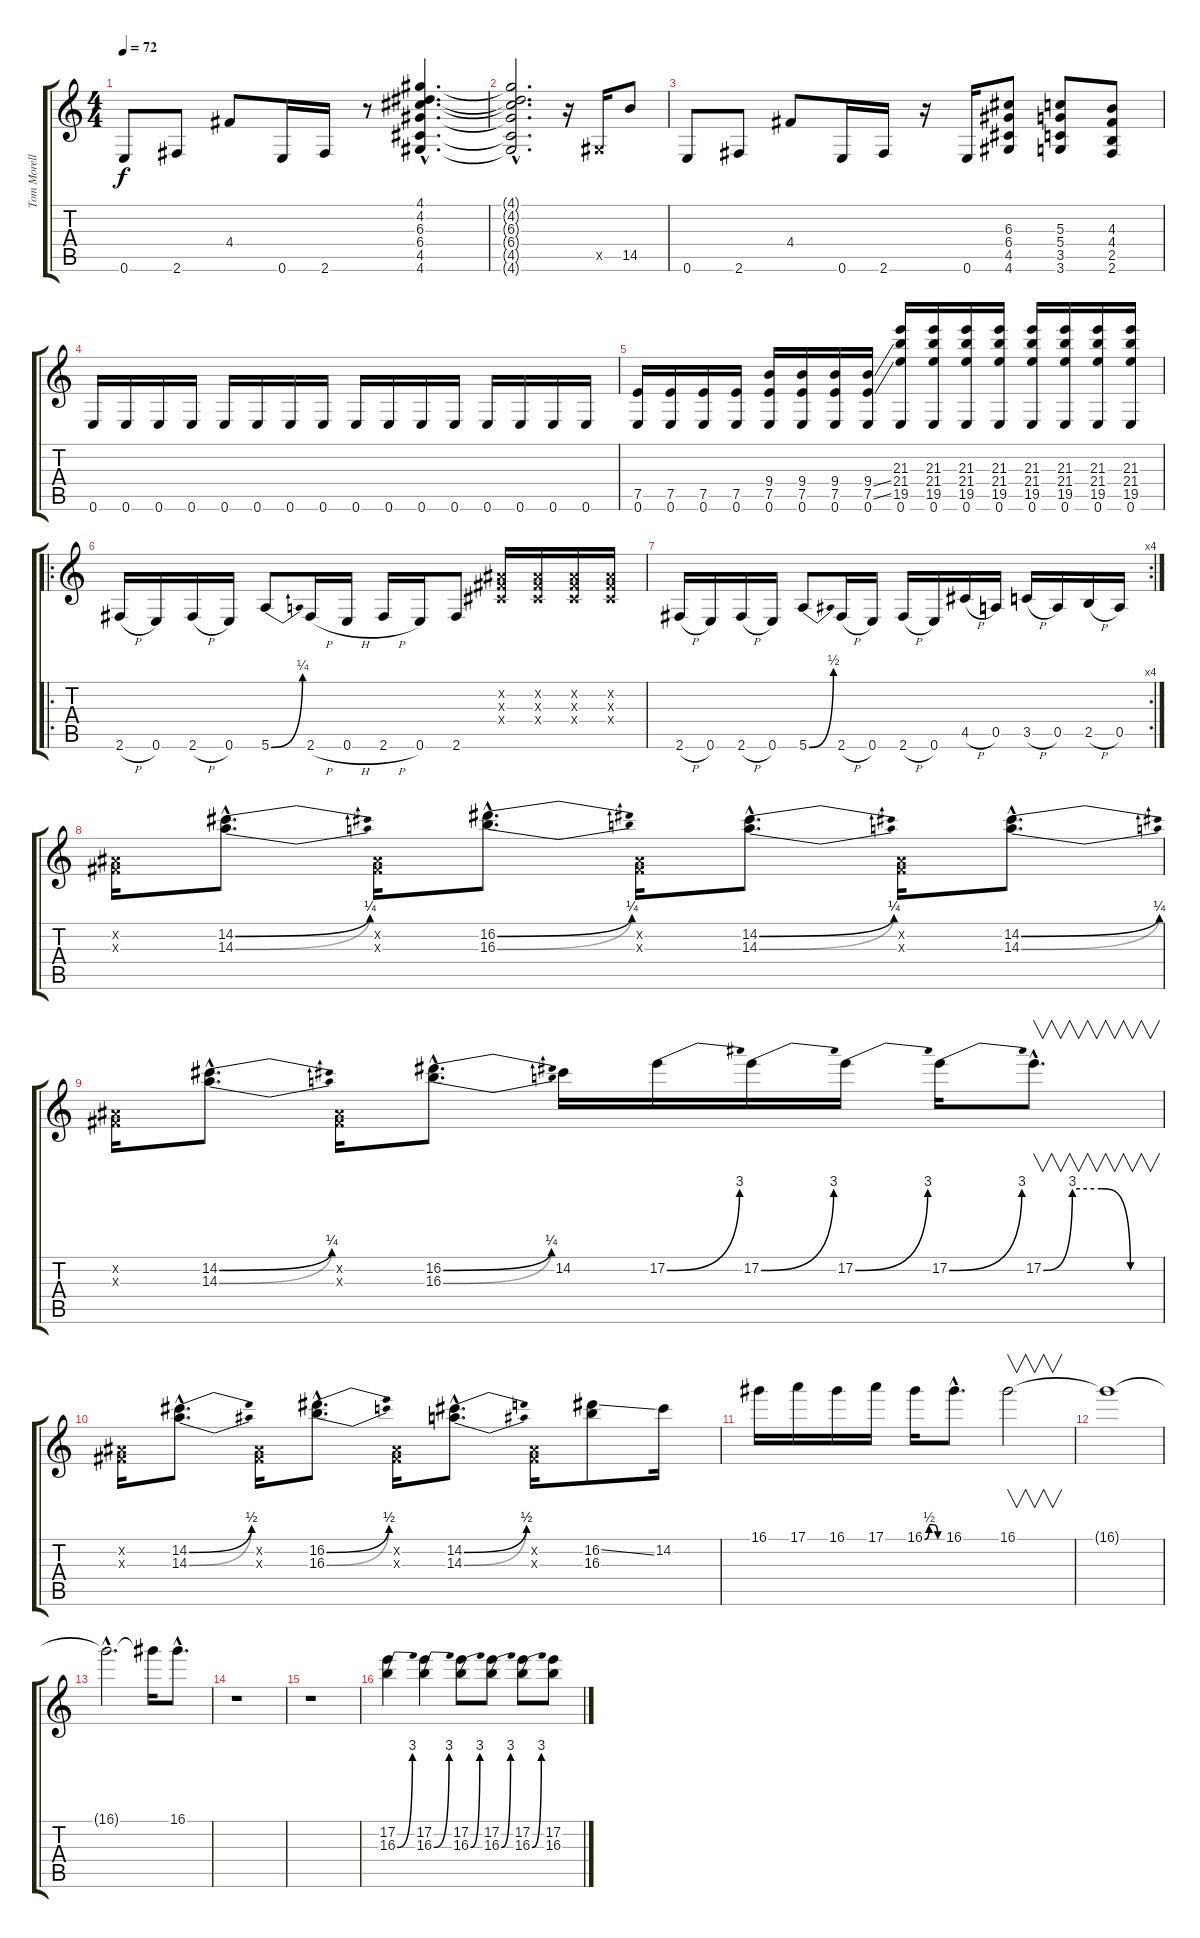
\track ("Tom Morello (Guitar)" "Tom Morell") {instrument distortionguitar}
\staff {score tabs}
\tuning (E4 B3 G3 D3 A2 E2) {hide}
\ts (4 4)
\tempo 72
\clef g2
\ks c
0.6.8{dy f} 2.6.8 4.4.8 0.6.16 2.6.16 r.8 (4.1{hac} 4.2{hac} 6.3{hac} 6.4{hac} 4.5{hac} 4.6{hac}).4{d} |
(4.1{hac t} 4.2{hac t} 6.3{hac t} 6.4{hac t} 4.5{hac t} 4.6{hac t}).2{d} r.16 -1.5{x}.16 14.5.8 |
0.6.8 2.6.8 4.4.8 0.6.16 2.6.16 r.16 0.6.16 (6.3 6.4 4.5 4.6).8 (5.3 5.4 3.5 3.6).8 (4.3 4.4 2.5 2.6).8 |
0.6.16 0.6.16 0.6.16 0.6.16 0.6.16 0.6.16 0.6.16 0.6.16 0.6.16 0.6.16 0.6.16 0.6.16 0.6.16 0.6.16 0.6.16 0.6.16 |
(7.5 0.6).16 (7.5 0.6).16 (7.5 0.6).16 (7.5 0.6).16 (9.4 7.5 0.6).16 (9.4 7.5 0.6).16 (9.4 7.5 0.6).16 (9.4{ss} 7.5{ss} 0.6).16 (21.3 21.4 19.5 0.6).16 (21.3 21.4 19.5 0.6).16 (21.3 21.4 19.5 0.6).16 (21.3 21.4 19.5 0.6).16 (21.3 21.4 19.5 0.6).16 (21.3 21.4 19.5 0.6).16 (21.3 21.4 19.5 0.6).16 (21.3 21.4 19.5 0.6).16 |
\ro
2.6{h}.16 0.6.16 2.6{h}.16 0.6.16 5.6{be (bend 0 0 60 1)}.8 2.6{h}.16 0.6{h}.16 2.6{h}.16 0.6.16 2.6.8 (-1.2{x} -1.3{x} -1.4{x}).16 (-1.2{x} -1.3{x} -1.4{x}).16 (-1.2{x} -1.3{x} -1.4{x}).16 (-1.2{x} -1.3{x} -1.4{x}).16 |
\rc 4
2.6{h}.16 0.6.16 2.6{h}.16 0.6.16 5.6{be (bend 0 0 60 2)}.8 2.6{h}.16 0.6.16 2.6{h}.16 0.6.16 4.5{h}.16 0.5.16 3.5{h}.16 0.5.16 2.5{h}.16 0.5.16 |
(-1.2{x} -1.3{x}).16 (14.2{be (bend 0 0 60 1) hac} 14.3{be (bend 0 0 60 1) hac}).8{d} (-1.2{x} -1.3{x}).16 (16.2{be (bend 0 0 60 1) hac} 16.3{be (bend 0 0 60 1) hac}).8{d} (-1.2{x} -1.3{x}).16 (14.2{be (bend 0 0 60 1) hac} 14.3{be (bend 0 0 60 1) hac}).8{d} (-1.2{x} -1.3{x}).16 (14.2{be (bend 0 0 60 1) hac} 14.3{be (bend 0 0 60 1) hac}).8{d} |
(-1.2{x} -1.3{x}).16 (14.2{be (bend 0 0 60 1) hac} 14.3{be (bend 0 0 60 1) hac}).8{d} (-1.2{x} -1.3{x}).16 (16.2{be (bend 0 0 60 1) hac} 16.3{be (bend 0 0 60 1) hac}).8{d} 14.2.16 17.2{be (bend 0 0 60 12)}.16 17.2{be (bend 0 0 60 12)}.16 17.2{be (bend 0 0 60 12)}.16 17.2{be (bend 0 0 60 12)}.16 17.2{be (custom 0 0 15 12 30 12 45 0 60 0) hac}.8{v d} |
(-1.2{x} -1.3{x}).16 (14.2{be (bend 0 0 60 2) hac} 14.3{be (bend 0 0 60 2) hac}).8{d} (-1.2{x} -1.3{x}).16 (16.2{be (bend 0 0 60 2) hac} 16.3{be (bend 0 0 60 2) hac}).8{d} (-1.2{x} -1.3{x}).16 (14.2{be (bend 0 0 60 2) hac} 14.3{be (bend 0 0 60 2) hac}).8{d} (-1.2{x} -1.3{x}).16 (16.2{ss} 16.3).8 14.2.16 |
16.1.16 17.1.16 16.1.16 17.1.16 16.1{be (custom 0 0 15 2 30 2 45 0 60 0)}.16 16.1{hac}.8{d} 16.1.2{v} |
16.1{t}.1 |
16.1{hac t}.2{d} 16.1{t}.16 16.1{hac}.8{d} |
r.1 |
r.1 |
(17.2 16.3{be (bend 0 0 60 12)}).4 (17.2 16.3{be (bend 0 0 60 12)}).4 (17.2 16.3{be (bend 0 0 60 12)}).8 (17.2 16.3{be (bend 0 0 60 12)}).8 (17.2 16.3{be (bend 0 0 60 12)}).8 (17.2 16.3).8
